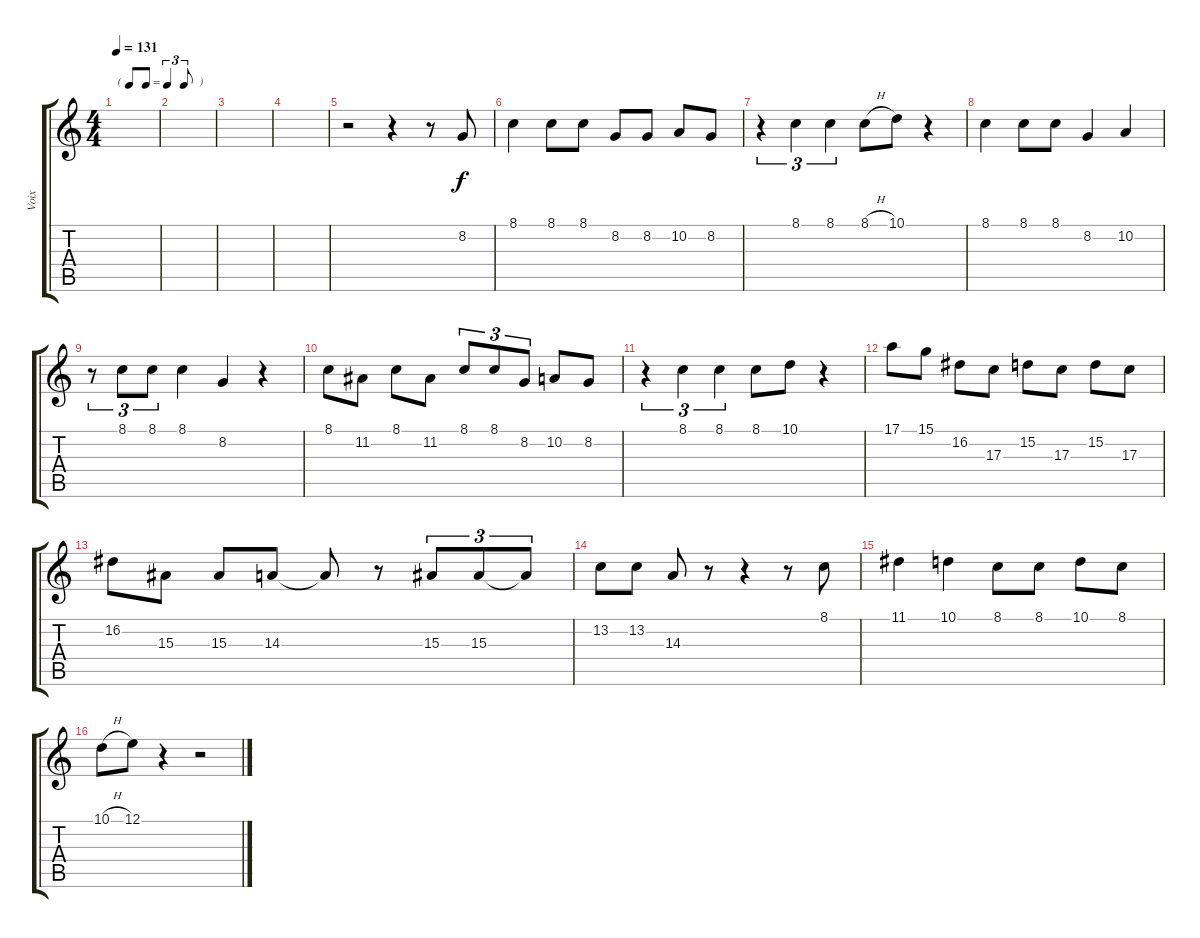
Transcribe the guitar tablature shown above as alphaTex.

\track ("Voix" "Voix") {instrument accordion}
\staff {score tabs}
\tuning (E4 B3 G3 D3 A2 E2) {hide}
\ts (4 4)
\tf triplet8th
\tempo 131
\clef g2
\ks c
|
|
|
|
r.2 r.4 r.8 8.2.8 |
8.1.4 8.1.8 8.1.8 8.2.8 8.2.8 10.2.8 8.2.8 |
r.4{tu (3 2)} 8.1.4{tu (3 2)} 8.1.4{tu (3 2)} 8.1{h}.8 10.1.8 r.4 |
8.1.4 8.1.8 8.1.8 8.2.4 10.2.4 |
r.8{tu (3 2)} 8.1.8{tu (3 2)} 8.1.8{tu (3 2)} 8.1.4 8.2.4 r.4 |
8.1.8 11.2.8 8.1.8 11.2.8 8.1.8{tu (3 2)} 8.1.8{tu (3 2)} 8.2.8{tu (3 2)} 10.2.8 8.2.8 |
r.4{tu (3 2)} 8.1.4{tu (3 2)} 8.1.4{tu (3 2)} 8.1.8 10.1.8 r.4 |
17.1.8 15.1.8 16.2.8 17.3.8 15.2.8 17.3.8 15.2.8 17.3.8 |
16.2.8 15.3.8 15.3.8 14.3.8 14.3{t}.8 r.8 15.3.8{tu (3 2)} 15.3.8{tu (3 2)} 15.3{t}.8{tu (3 2)} |
13.2.8 13.2.8 14.3.8 r.8 r.4 r.8 8.1.8 |
11.1.4 10.1.4 8.1.8 8.1.8 10.1.8 8.1.8 |
10.1{h}.8 12.1.8 r.4 r.2
